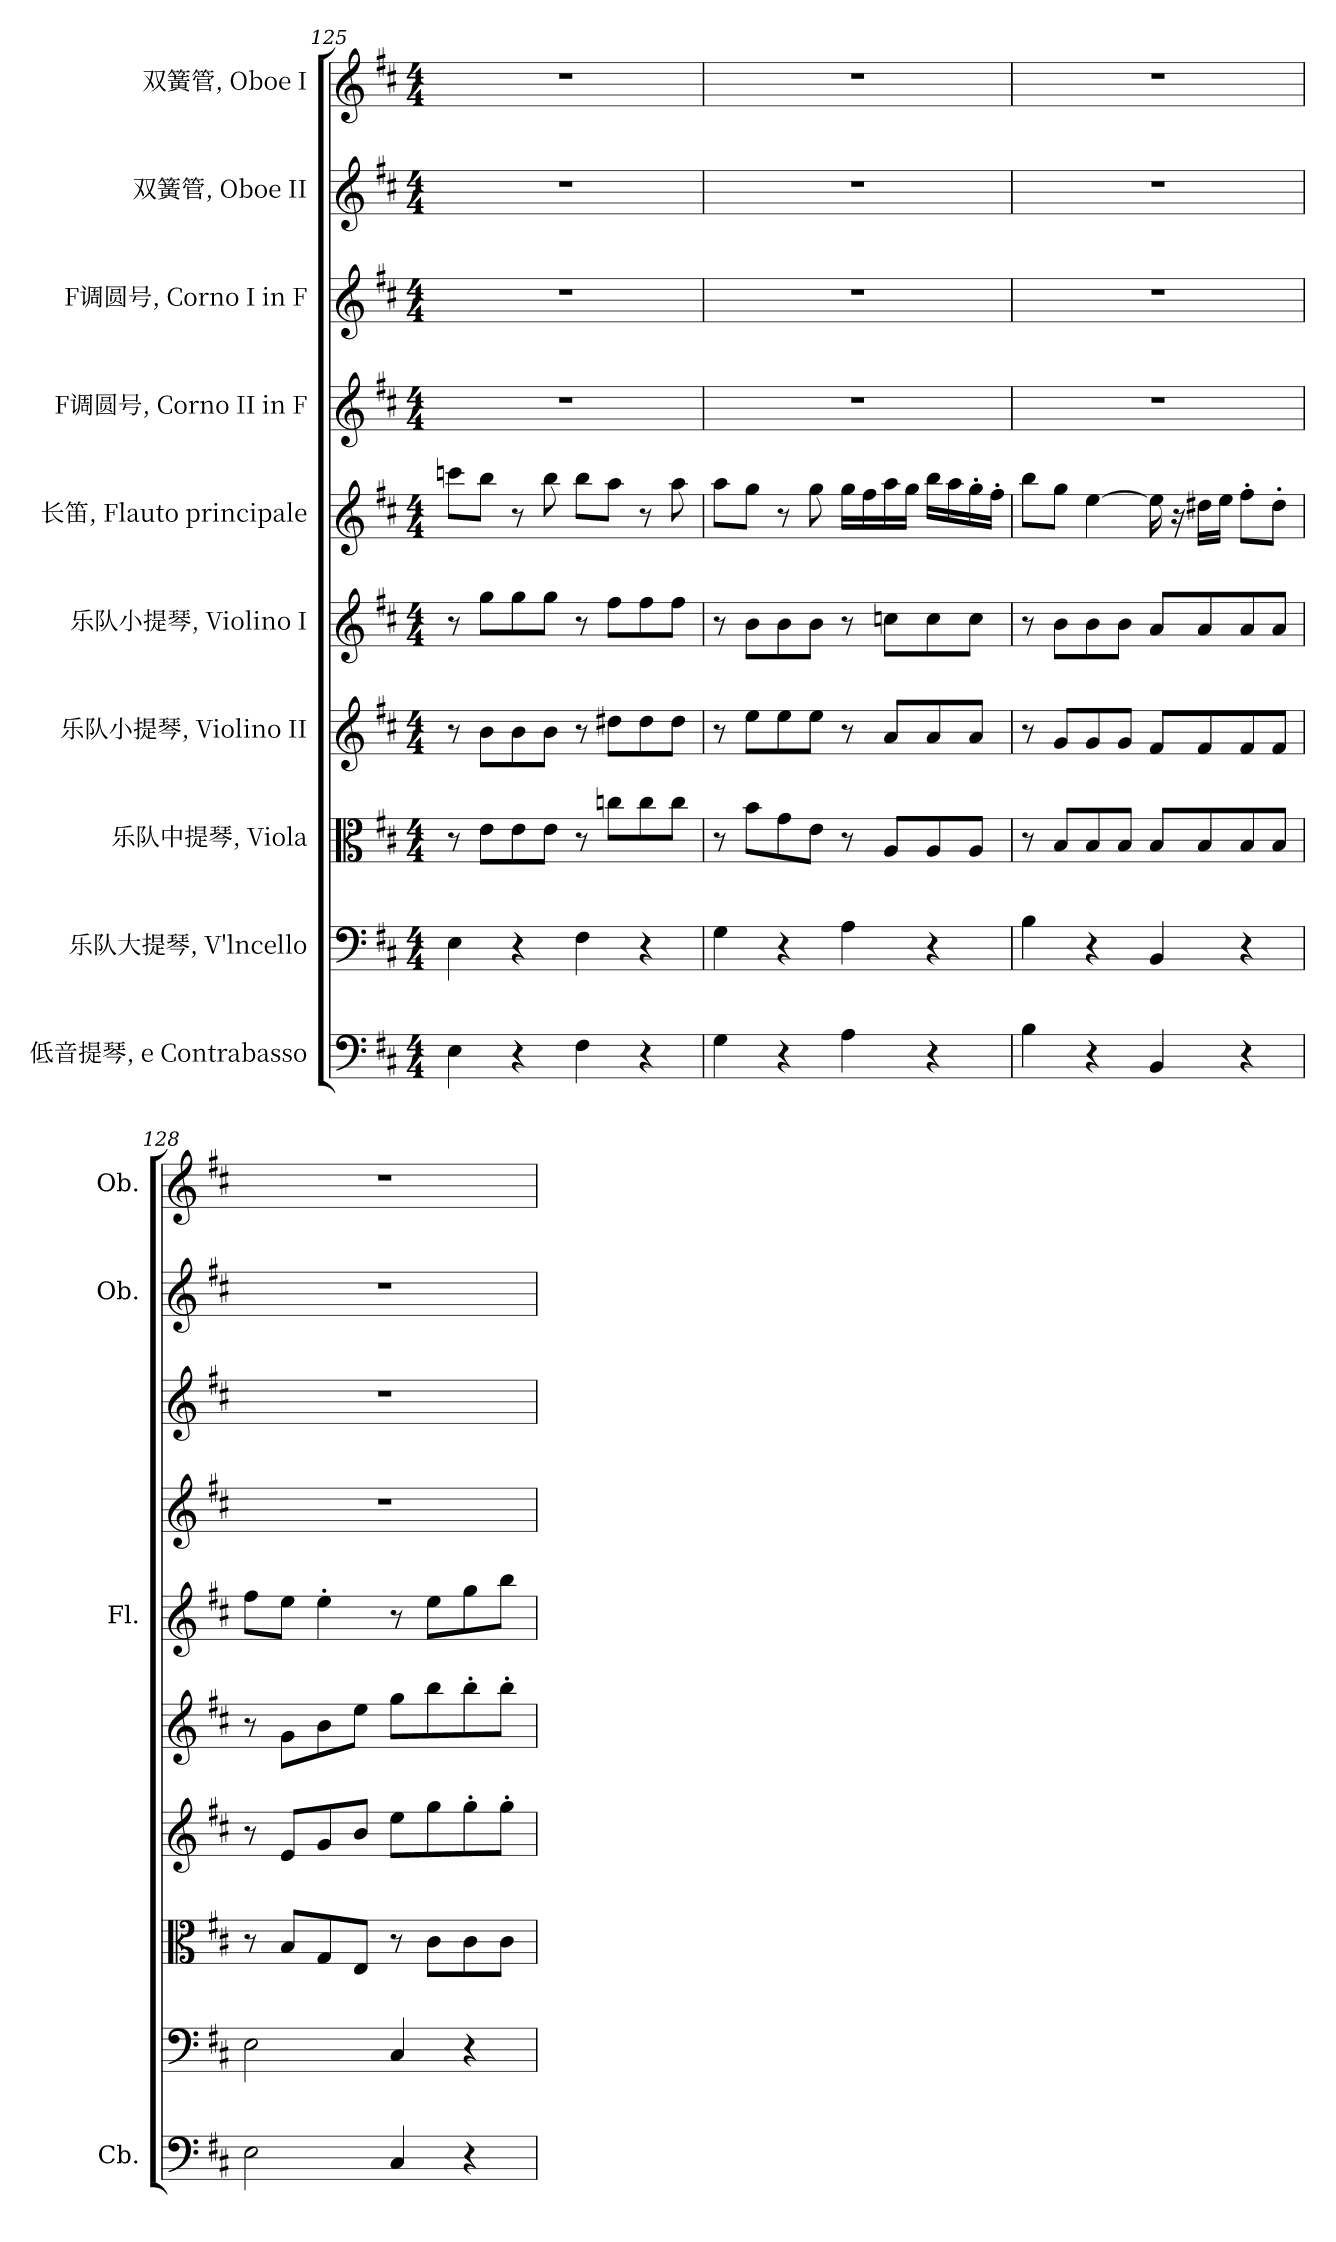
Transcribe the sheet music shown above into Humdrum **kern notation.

**kern	**kern	**kern	**kern	**kern	**kern	**kern	**kern	**kern	**kern
*part10	*part9	*part8	*part7	*part6	*part5	*part4	*part3	*part2	*part1
*staff10	*staff9	*staff8	*staff7	*staff6	*staff5	*staff4	*staff3	*staff2	*staff1
*I"低音提琴, e Contrabasso	*I"乐队大提琴, V'lncello	*I"乐队中提琴, Viola	*I"乐队小提琴, Violino II	*I"乐队小提琴, Violino I	*I"长笛, Flauto principale	*I"F调圆号, Corno II in F	*I"F调圆号, Corno I in F	*I"双簧管, Oboe II	*I"双簧管, Oboe I
*I'Cb.	*	*	*	*	*I'Fl.	*	*	*I'Ob.	*I'Ob.
*clefF4	*clefF4	*clefC3	*clefG2	*clefG2	*clefG2	*clefG2	*clefG2	*clefG2	*clefG2
*ITrd7c12	*	*	*	*	*	*ITrd4c7	*ITrd4c7	*	*
*k[f#c#]	*k[f#c#]	*k[f#c#]	*k[f#c#]	*k[f#c#]	*k[f#c#]	*k[f#]	*k[f#]	*k[f#c#]	*k[f#c#]
*M4/4	*M4/4	*M4/4	*M4/4	*M4/4	*M4/4	*M4/4	*M4/4	*M4/4	*M4/4
=125	=125	=125	=125	=125	=125	=125	=125	=125	=125
4EE\	4E\	8r	8r	8r	8cccn\L	1r	1r	1r	1r
.	.	8e\L	8b\L	8gg\L	8bb\J	.	.	.	.
4r	4r	8e\	8b\	8gg\	8r	.	.	.	.
.	.	8e\J	8b\J	8gg\J	8bb\	.	.	.	.
4FF#\	4F#\	8r	8r	8r	8bb\L	.	.	.	.
.	.	8ccn\L	8dd#X\L	8ff#\L	8aa\J	.	.	.	.
4r	4r	8cc\	8dd#\	8ff#\	8r	.	.	.	.
.	.	8cc\J	8dd#\J	8ff#\J	8aa\	.	.	.	.
!!LO:PB:g=z
=126	=126	=126	=126	=126	=126	=126	=126	=126	=126
4GG\	4G\	8r	8r	8r	8aa\L	1r	1r	1r	1r
.	.	8b\L	8ee\L	8b\L	8gg\J	.	.	.	.
4r	4r	8g\	8ee\	8b\	8r	.	.	.	.
.	.	8e\J	8ee\J	8b\J	8gg\	.	.	.	.
4AA\	4A\	8r	8r	8r	16gg\LL	.	.	.	.
.	.	.	.	.	16ff#\	.	.	.	.
.	.	8A/L	8a/L	8ccn\L	16aa\	.	.	.	.
.	.	.	.	.	16gg\JJ	.	.	.	.
4r	4r	8A/	8a/	8cc\	16bb\LL	.	.	.	.
.	.	.	.	.	16aa\	.	.	.	.
.	.	8A/J	8a/J	8cc\J	16gg'\	.	.	.	.
.	.	.	.	.	16ff#'\JJ	.	.	.	.
=127	=127	=127	=127	=127	=127	=127	=127	=127	=127
4BB\	4B\	8r	8r	8r	8bb\L	1r	1r	1r	1r
.	.	8B/L	8g/L	8b\L	8gg\J	.	.	.	.
4r	4r	8B/	8g/	8b\	[4ee\	.	.	.	.
.	.	8B/J	8g/J	8b\J	.	.	.	.	.
4BBB/	4BB/	8B/L	8f#/L	8a/L	16ee\]	.	.	.	.
.	.	.	.	.	16r	.	.	.	.
.	.	8B/	8f#/	8a/	16dd#X\LL	.	.	.	.
.	.	.	.	.	16ee\JJ	.	.	.	.
4r	4r	8B/	8f#/	8a/	8ff#'\L	.	.	.	.
.	.	8B/J	8f#/J	8a/J	8dd#'\J	.	.	.	.
=128	=128	=128	=128	=128	=128	=128	=128	=128	=128
2EE\	2E\	8r	8r	8r	8ff#\L	1r	1r	1r	1r
.	.	8B/L	8e/L	8g\L	8ee\J	.	.	.	.
.	.	8G/	8g/	8b\	4ee'\	.	.	.	.
.	.	8E/J	8b/J	8ee\J	.	.	.	.	.
4CC#/	4C#/	8r	8ee\L	8gg\L	8r	.	.	.	.
.	.	8c#\L	8gg\	8bb\	8ee\L	.	.	.	.
4r	4r	8c#\	8gg'\	8bb'\	8gg\	.	.	.	.
.	.	8c#\J	8gg'\J	8bb'\J	8bb\J	.	.	.	.
=	=	=	=	=	=	=	=	=	=
*-	*-	*-	*-	*-	*-	*-	*-	*-	*-
